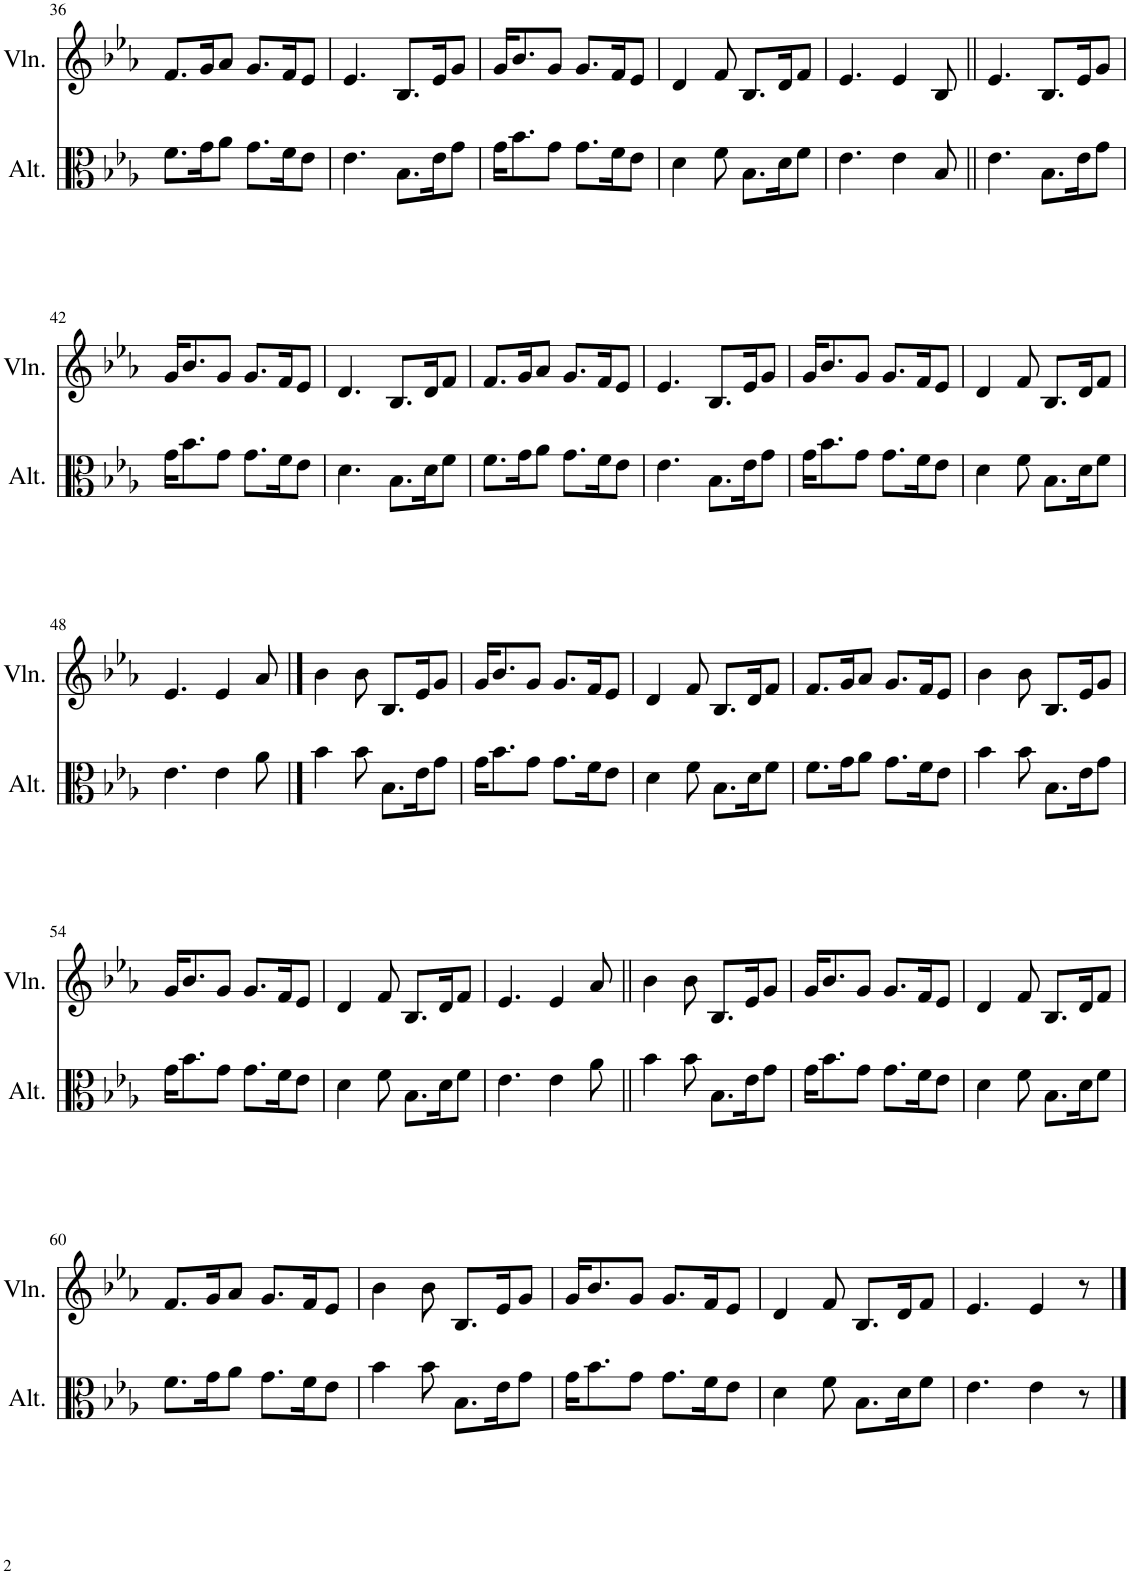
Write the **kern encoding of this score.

**kern	**kern
*part2	*part1
*staff2	*staff1
*I"Alto	*I"Violon
*I'Alt.	*I'Vln.
!!LO:PB:g=z
*clefC3	*clefG2
*k[b-e-a-]	*k[b-e-a-]
*M6/8	*M6/8
=36	=36
8.f\L	8.f/L
16g\K	16g/K
8a-\J	8a-/J
8.g\L	8.g/L
16f\K	16f/K
8e-\J	8e-/J
=37	=37
4.e-\	4.e-/
8.B-\L	8.B-/L
16e-\K	16e-/K
8g\J	8g/J
=38	=38
16g\KL	16g/KL
8.b-\	8.b-/
8g\J	8g/J
8.g\L	8.g/L
16f\K	16f/K
8e-\J	8e-/J
=39	=39
4d\	4d/
8f\	8f/
8.B-\L	8.B-/L
16d\K	16d/K
8f\J	8f/J
=40	=40
4.e-\	4.e-/
4e-\	4e-/
8B-/	8B-/
=41||	=41||
4.e-\	4.e-/
8.B-\L	8.B-/L
16e-\K	16e-/K
8g\J	8g/J
!!LO:LB:g=z
=42	=42
16g\KL	16g/KL
8.b-\	8.b-/
8g\J	8g/J
8.g\L	8.g/L
16f\K	16f/K
8e-\J	8e-/J
=43	=43
4.d\	4.d/
8.B-\L	8.B-/L
16d\K	16d/K
8f\J	8f/J
=44	=44
8.f\L	8.f/L
16g\K	16g/K
8a-\J	8a-/J
8.g\L	8.g/L
16f\K	16f/K
8e-\J	8e-/J
=45	=45
4.e-\	4.e-/
8.B-\L	8.B-/L
16e-\K	16e-/K
8g\J	8g/J
=46	=46
16g\KL	16g/KL
8.b-\	8.b-/
8g\J	8g/J
8.g\L	8.g/L
16f\K	16f/K
8e-\J	8e-/J
=47	=47
4d\	4d/
8f\	8f/
8.B-\L	8.B-/L
16d\K	16d/K
8f\J	8f/J
!!LO:LB:g=z
=48	=48
4.e-\	4.e-/
4e-\	4e-/
8a-\	8a-/
==49	==49
4b-\	4b-\
8b-\	8b-\
8.B-\L	8.B-/L
16e-\K	16e-/K
8g\J	8g/J
=50	=50
16g\KL	16g/KL
8.b-\	8.b-/
8g\J	8g/J
8.g\L	8.g/L
16f\K	16f/K
8e-\J	8e-/J
=51	=51
4d\	4d/
8f\	8f/
8.B-\L	8.B-/L
16d\K	16d/K
8f\J	8f/J
=52	=52
8.f\L	8.f/L
16g\K	16g/K
8a-\J	8a-/J
8.g\L	8.g/L
16f\K	16f/K
8e-\J	8e-/J
=53	=53
4b-\	4b-\
8b-\	8b-\
8.B-\L	8.B-/L
16e-\K	16e-/K
8g\J	8g/J
!!LO:LB:g=z
=54	=54
16g\KL	16g/KL
8.b-\	8.b-/
8g\J	8g/J
8.g\L	8.g/L
16f\K	16f/K
8e-\J	8e-/J
=55	=55
4d\	4d/
8f\	8f/
8.B-\L	8.B-/L
16d\K	16d/K
8f\J	8f/J
=56	=56
4.e-\	4.e-/
4e-\	4e-/
8a-\	8a-/
=57||	=57||
4b-\	4b-\
8b-\	8b-\
8.B-\L	8.B-/L
16e-\K	16e-/K
8g\J	8g/J
=58	=58
16g\KL	16g/KL
8.b-\	8.b-/
8g\J	8g/J
8.g\L	8.g/L
16f\K	16f/K
8e-\J	8e-/J
=59	=59
4d\	4d/
8f\	8f/
8.B-\L	8.B-/L
16d\K	16d/K
8f\J	8f/J
!!LO:LB:g=z
=60	=60
8.f\L	8.f/L
16g\K	16g/K
8a-\J	8a-/J
8.g\L	8.g/L
16f\K	16f/K
8e-\J	8e-/J
=61	=61
4b-\	4b-\
8b-\	8b-\
8.B-\L	8.B-/L
16e-\K	16e-/K
8g\J	8g/J
=62	=62
16g\KL	16g/KL
8.b-\	8.b-/
8g\J	8g/J
8.g\L	8.g/L
16f\K	16f/K
8e-\J	8e-/J
=63	=63
4d\	4d/
8f\	8f/
8.B-\L	8.B-/L
16d\K	16d/K
8f\J	8f/J
=64	=64
4.e-\	4.e-/
4e-\	4e-/
8r	8r
==	==
*-	*-
